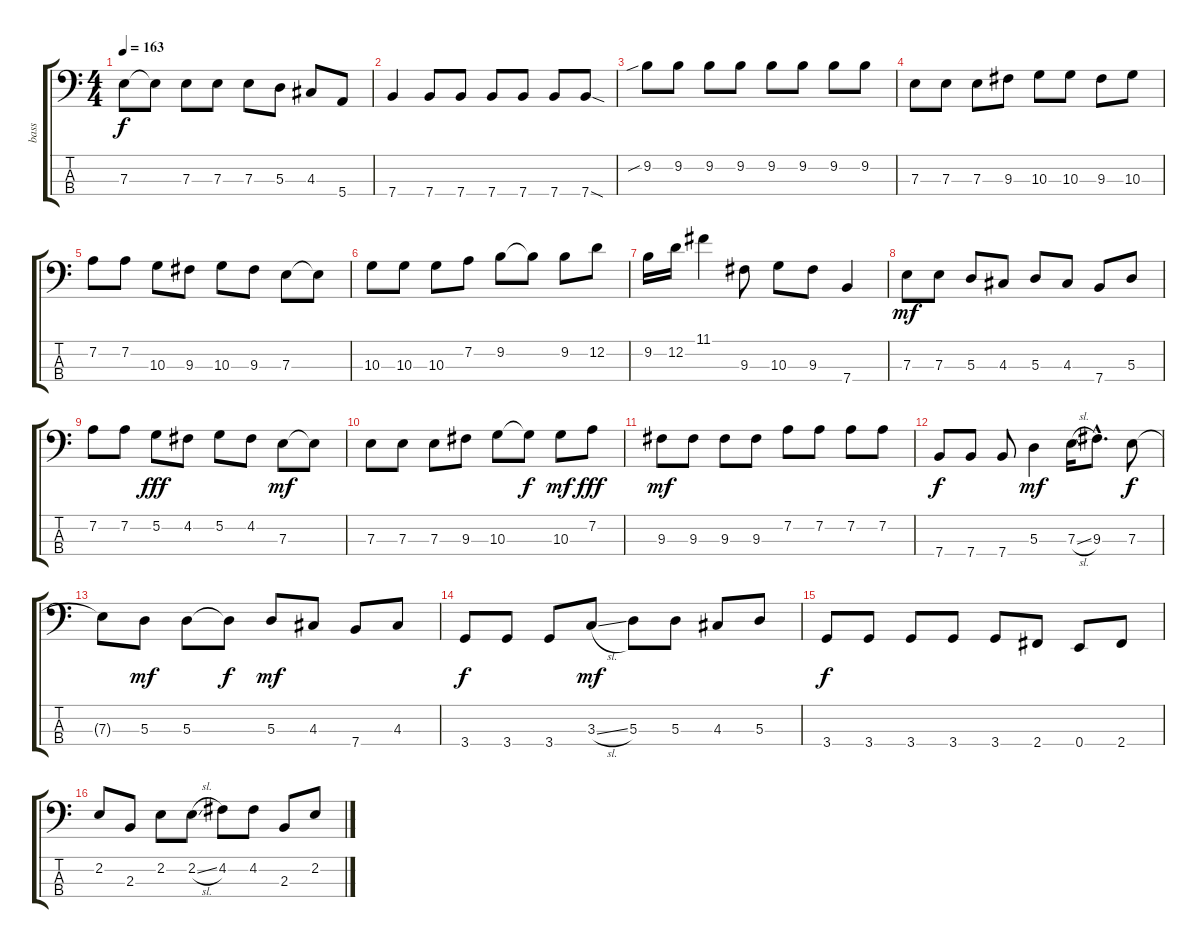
\track ("bass" "bass") {instrument electricbassfinger}
\staff {score tabs}
\tuning (G2 D2 A1 E1) {hide}
\ts (4 4)
\tempo 163
\clef f4
\ks c
7.3.8{dy f} 7.3{t}.8 7.3.8 7.3.8 7.3.8 5.3.8 4.3.8 5.4.8 |
7.4.4 7.4.8 7.4.8 7.4.8 7.4.8 7.4.8 7.4{sod}.8 |
9.2{sib}.8 9.2.8 9.2.8 9.2.8 9.2.8 9.2.8 9.2.8 9.2.8 |
7.3.8 7.3.8 7.3.8 9.3.8 10.3.8 10.3.8 9.3.8 10.3.8 |
7.2.8 7.2.8 10.3.8 9.3.8 10.3.8 9.3.8 7.3.8 7.3{t}.8 |
10.3.8 10.3.8 10.3.8 7.2.8 9.2.8 9.2{t}.8 9.2.8 12.2.8 |
9.2.16 12.2.16 11.1.4 9.3.8 10.3.8 9.3.8 7.4.4 |
7.3.8{dy mf} 7.3.8 5.3.8 4.3.8 5.3.8 4.3.8 7.4.8 5.3.8 |
7.2.8 7.2.8 5.2.8{dy fff} 4.2.8 5.2.8 4.2.8 7.3.8{dy mf} 7.3{t}.8 |
7.3.8 7.3.8 7.3.8 9.3.8 10.3.8 10.3{t}.8{dy f} 10.3.8{dy mf} 7.2.8{dy fff} |
9.3.8{dy mf} 9.3.8 9.3.8 9.3.8 7.2.8 7.2.8 7.2.8 7.2.8 |
7.4.8{dy f} 7.4.8 7.4.8 5.3.4{dy mf} 7.3{sl}.16 9.3{hac}.8{d} 7.3.8{dy f} |
7.3{t}.8 5.3.8{dy mf} 5.3.8 5.3{t}.8{dy f} 5.3.8{dy mf} 4.3.8 7.4.8 4.3.8 |
3.4.8{dy f} 3.4.8 3.4.8 3.3{sl}.8{dy mf} 5.3.8 5.3.8 4.3.8 5.3.8 |
3.4.8{dy f} 3.4.8 3.4.8 3.4.8 3.4.8 2.4.8 0.4.8 2.4.8 |
2.2.8 2.3.8 2.2.8 2.2{sl}.8 4.2.8 4.2.8 2.3.8 2.2.8
